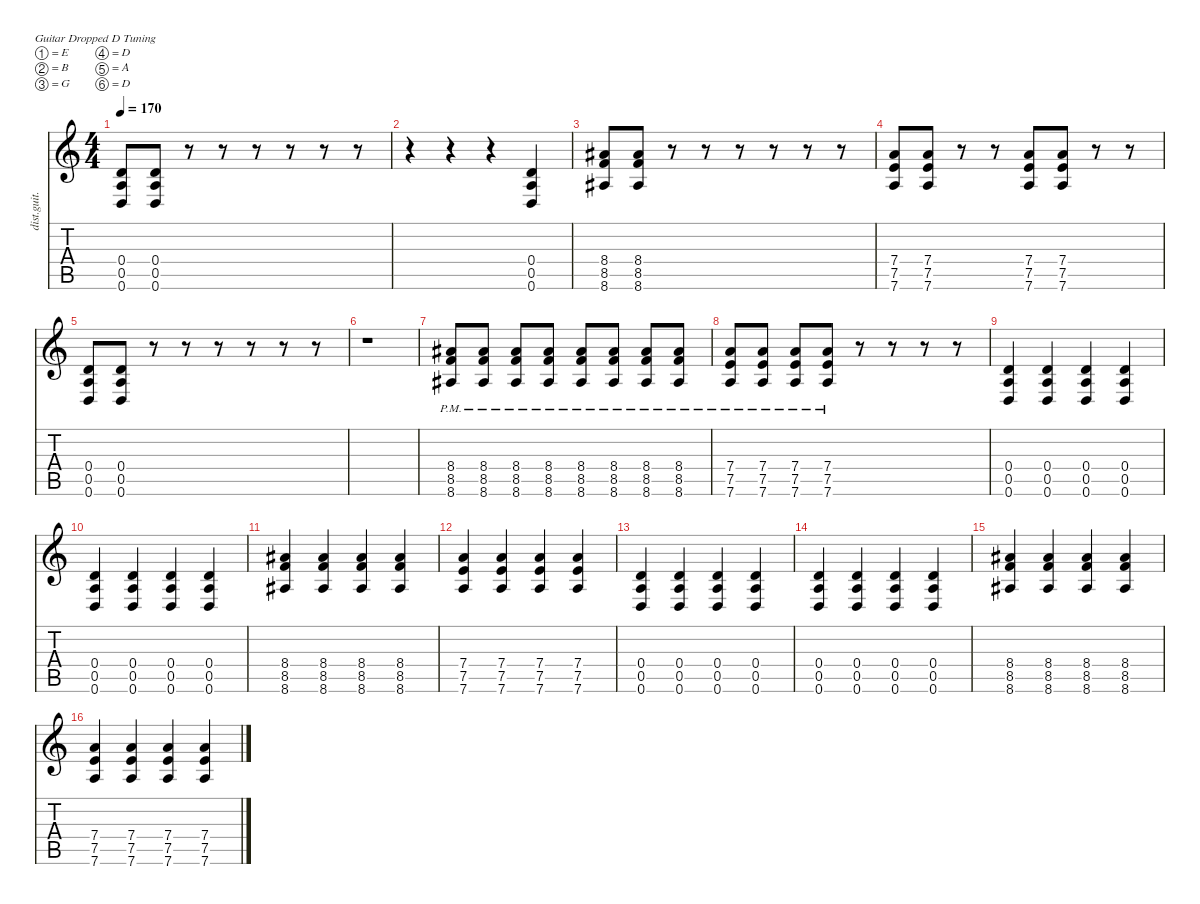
\defaultSystemsLayout 4
\hideDynamics
\bracketExtendMode nobrackets
\otherSystemsTrackNameOrientation horizontal
\track ("Distortion Guitar" "dist.guit.") {instrument distortionguitar}
\staff {score tabs}
\tuning (E4 B3 G3 D3 A2 D2)
\ts (4 4)
\tempo 170
\clef g2
\ks c
(0.6 0.5 0.4).8{dy mf instrument distortionguitar beam Up} (0.4 0.5 0.6).8{beam Up} r.8{beam Up} r.8{beam Up} r.8{beam Up} r.8{beam Up} r.8{beam Up} r.8{beam Up} |
r.4{beam Down} r.4{beam Down} r.4{beam Down} (0.6 0.5 0.4).4{beam Up} |
(8.6{acc #} 8.5 8.4{acc #}).8{beam Up} (8.6{acc #} 8.5 8.4{acc #}).8{beam Up} r.8{beam Up} r.8{beam Up} r.8{beam Up} r.8{beam Up} r.8{beam Up} r.8{beam Up} |
(7.6 7.4 7.5).8{beam Up} (7.6 7.5 7.4).8{beam Up} r.8{beam Up} r.8{beam Up} (7.6 7.5 7.4).8{beam Up} (7.4 7.5 7.6).8{beam Up} r.8{beam Up} r.8{beam Up} |
(0.6 0.5 0.4).8{beam Up} (0.4 0.5 0.6).8{beam Up} r.8{beam Up} r.8{beam Up} r.8{beam Up} r.8{beam Up} r.8{beam Up} r.8{beam Up} |
r.1{beam Down} |
(8.6{pm acc #} 8.5{pm} 8.4{pm acc #}).8{beam Up} (8.6{pm acc #} 8.4{pm acc #} 8.5{pm}).8{beam Up} (8.6{pm acc #} 8.4{pm acc #} 8.5{pm}).8{beam Up} (8.6{pm acc #} 8.5{pm} 8.4{pm acc #}).8{beam Up} (8.6{pm acc #} 8.4{pm acc #} 8.5{pm}).8{beam Up} (8.6{pm acc #} 8.5{pm} 8.4{pm acc #}).8{beam Up} (8.6{pm acc #} 8.4{pm acc #} 8.5{pm}).8{beam Up} (8.6{pm acc #} 8.5{pm} 8.4{pm acc #}).8{beam Up} |
(7.6{pm} 7.4{pm} 7.5{pm}).8{beam Up} (7.6{pm} 7.5{pm} 7.4{pm}).8{beam Up} (7.6{pm} 7.4{pm} 7.5{pm}).8{beam Up} (7.6{pm} 7.5{pm} 7.4{pm}).8{beam Up} r.8{beam Up} r.8{beam Up} r.8{beam Up} r.8{beam Up} |
(0.6 0.4 0.5).4{beam Up} (0.6 0.5 0.4).4{beam Up} (0.6 0.4 0.5).4{beam Up} (0.6 0.5 0.4).4{beam Up} |
(0.6 0.4 0.5).4{beam Up} (0.6 0.5 0.4).4{beam Up} (0.6 0.4 0.5).4{beam Up} (0.6 0.5 0.4).4{beam Up} |
(8.6{acc #} 8.4{acc #} 8.5).4{beam Up} (8.6{acc #} 8.5 8.4{acc #}).4{beam Up} (8.6{acc #} 8.4{acc #} 8.5).4{beam Up} (8.6{acc #} 8.5 8.4{acc #}).4{beam Up} |
(7.6 7.4 7.5).4{beam Up} (7.6 7.5 7.4).4{beam Up} (7.6 7.4 7.5).4{beam Up} (7.6 7.5 7.4).4{beam Up} |
(0.6 0.4 0.5).4{beam Up} (0.6 0.5 0.4).4{beam Up} (0.6 0.4 0.5).4{beam Up} (0.6 0.5 0.4).4{beam Up} |
(0.6 0.4 0.5).4{beam Up} (0.6 0.5 0.4).4{beam Up} (0.6 0.4 0.5).4{beam Up} (0.6 0.5 0.4).4{beam Up} |
(8.6{acc #} 8.4{acc #} 8.5).4{beam Up} (8.6{acc #} 8.5 8.4{acc #}).4{beam Up} (8.6{acc #} 8.4{acc #} 8.5).4{beam Up} (8.6{acc #} 8.5 8.4{acc #}).4{beam Up} |
(7.6 7.4 7.5).4{beam Up} (7.6 7.5 7.4).4{beam Up} (7.6 7.4 7.5).4{beam Up} (7.6 7.5 7.4).4{beam Up}
